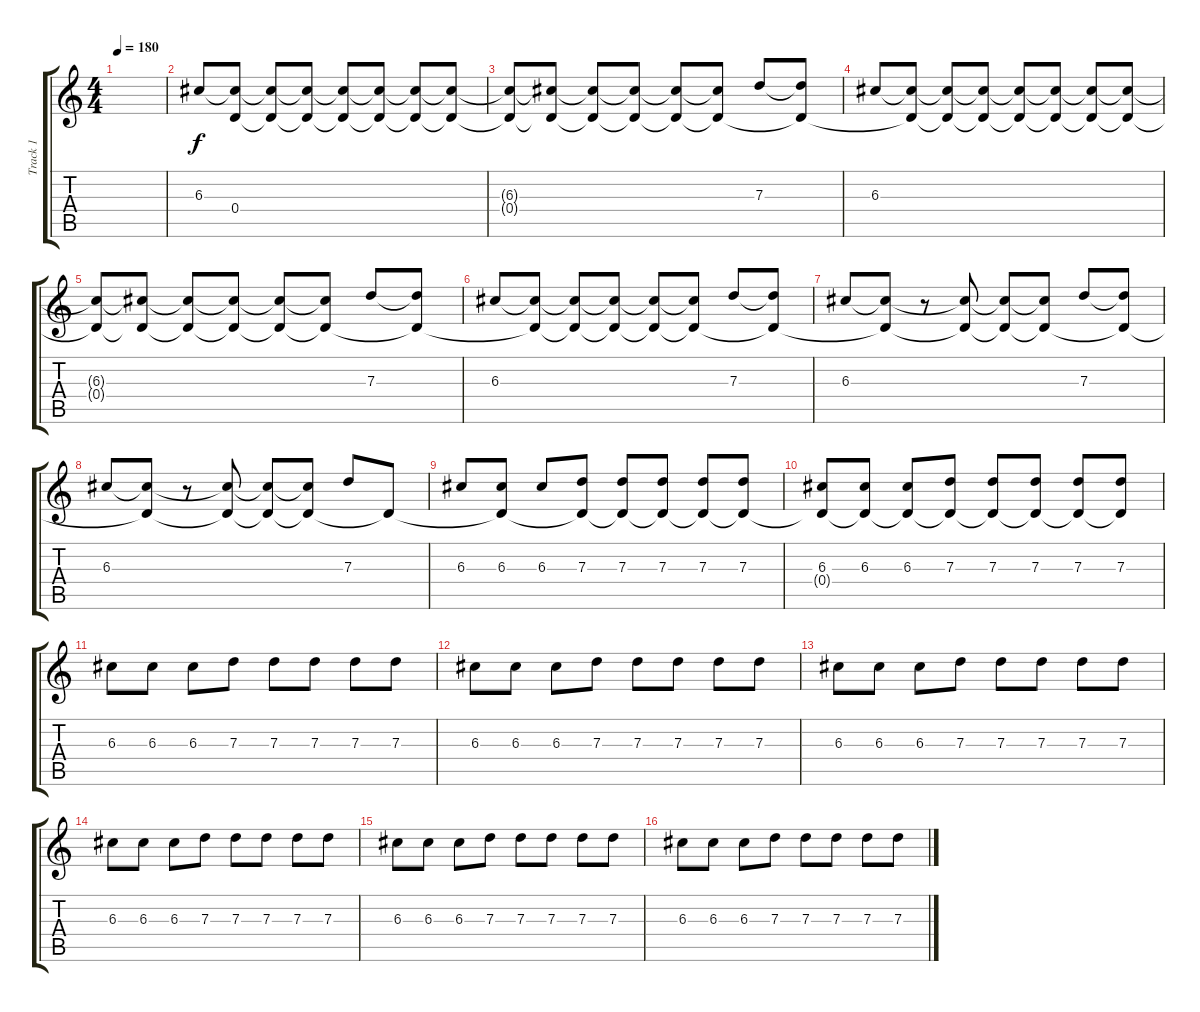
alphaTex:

\track ("Track 1" "Track 1") {instrument distortionguitar}
\staff {score tabs}
\tuning (E4 B3 G3 D3 A2 E2) {hide}
\ts (4 4)
\tempo 180
\clef g2
\ks c
|
6.3.8 (6.3{t} 0.4).8 (6.3{t} 0.4{t}).8 (6.3{t} 0.4{t}).8 (6.3{t} 0.4{t}).8 (6.3{t} 0.4{t}).8 (6.3{t} 0.4{t}).8 (6.3{t} 0.4{t}).8 |
(6.3{t} 0.4{t}).8 (6.3{t} 0.4{t}).8 (6.3{t} 0.4{t}).8 (6.3{t} 0.4{t}).8 (6.3{t} 0.4{t}).8 (6.3{t} 0.4{t}).8 7.3.8 (7.3{t} 0.4{t}).8 |
6.3.8 (6.3{t} 0.4{t}).8 (6.3{t} 0.4{t}).8 (6.3{t} 0.4{t}).8 (6.3{t} 0.4{t}).8 (6.3{t} 0.4{t}).8 (6.3{t} 0.4{t}).8 (6.3{t} 0.4{t}).8 |
(6.3{t} 0.4{t}).8 (6.3{t} 0.4{t}).8 (6.3{t} 0.4{t}).8 (6.3{t} 0.4{t}).8 (6.3{t} 0.4{t}).8 (6.3{t} 0.4{t}).8 7.3.8 (7.3{t} 0.4{t}).8 |
6.3.8 (6.3{t} 0.4{t}).8 (6.3{t} 0.4{t}).8 (6.3{t} 0.4{t}).8 (6.3{t} 0.4{t}).8 (6.3{t} 0.4{t}).8 7.3.8 (7.3{t} 0.4{t}).8 |
6.3.8 (6.3{t} 0.4{t}).8 r.8 (6.3{t} 0.4{t}).8 (6.3{t} 0.4{t}).8 (6.3{t} 0.4{t}).8 7.3.8 (7.3{t} 0.4{t}).8 |
6.3.8 (6.3{t} 0.4{t}).8 r.8 (6.3{t} 0.4{t}).8 (6.3{t} 0.4{t}).8 (6.3{t} 0.4{t}).8 7.3.8 0.4{t}.8 |
6.3.8 (6.3 0.4{t}).8 6.3.8 (7.3 0.4{t}).8 (7.3 0.4{t}).8 (7.3 0.4{t}).8 (7.3 0.4{t}).8 (7.3 0.4{t}).8 |
(6.3 0.4{t}).8 (6.3 0.4{t}).8 (6.3 0.4{t}).8 (7.3 0.4{t}).8 (7.3 0.4{t}).8 (7.3 0.4{t}).8 (7.3 0.4{t}).8 (7.3 0.4{t}).8 |
6.3.8 6.3.8 6.3.8 7.3.8 7.3.8 7.3.8 7.3.8 7.3.8 |
6.3.8 6.3.8 6.3.8 7.3.8 7.3.8 7.3.8 7.3.8 7.3.8 |
6.3.8 6.3.8 6.3.8 7.3.8 7.3.8 7.3.8 7.3.8 7.3.8 |
6.3.8 6.3.8 6.3.8 7.3.8 7.3.8 7.3.8 7.3.8 7.3.8 |
6.3.8 6.3.8 6.3.8 7.3.8 7.3.8 7.3.8 7.3.8 7.3.8 |
6.3.8 6.3.8 6.3.8 7.3.8 7.3.8 7.3.8 7.3.8 7.3.8
